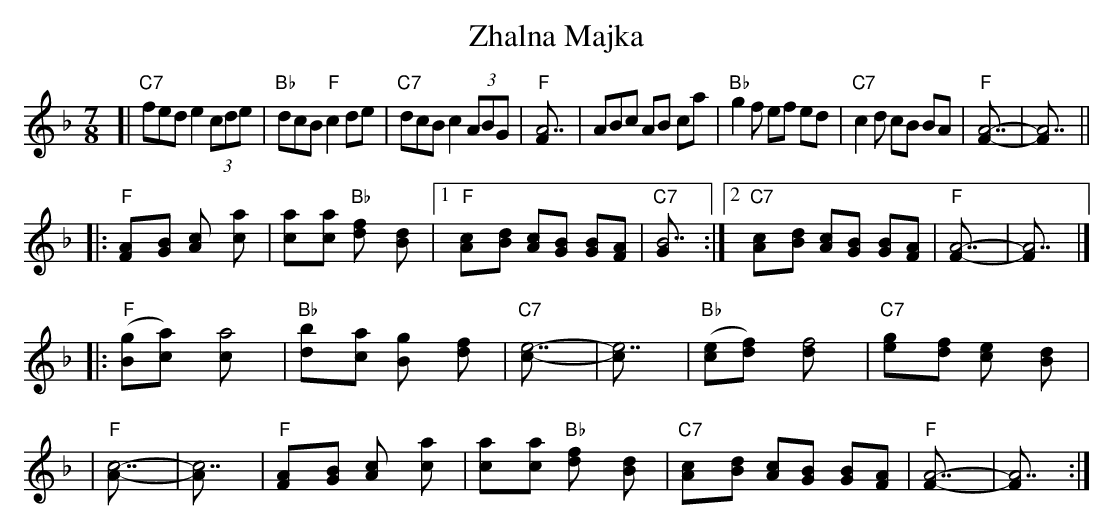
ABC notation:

X:1
T:Zhalna Majka
M:7/8
L:1/8
K:F
[| "C7"fed e2 (3cde | "Bb"dcB "F"c2 de | "C7"dcB c2 (3ABG \
| "F"[A7F] | ABc AB ca | "Bb"g2f ef ed | "C7"c2d cB BA | "F"[A7F]- | [A7F] ||
|: "F"[A2F][BG] [c2A] [a2c] | [a2c][ac] "Bb"[f2d] [d2B] \
|1 "F"[c2A][dB] [cA][BG] [BG][AF] | "C7"[B7G] :|2 "C7"[c2A][dB] [cA][BG] [BG][AF] | "F"[A7F]- | [A7F] |]
|: "F"([gB][a2c]) [a4c] | "Bb"[b2d][ac] [g2B] [f2d] | "C7"[e7c]- | [e7c] | "Bb"([ec][f2d]) [f4d] | "C7"[g2e][fd] [e2c] [d2B] |
|  "F"[c7A]- | [c7A] | "F"[A2F][BG] [c2A] [a2c] | [a2c][ac] "Bb"[f2d] [d2B] | "C7"[c2A][dB] [cA][BG] [BG][AF] | "F"[A7F]- | [A7F] :|
